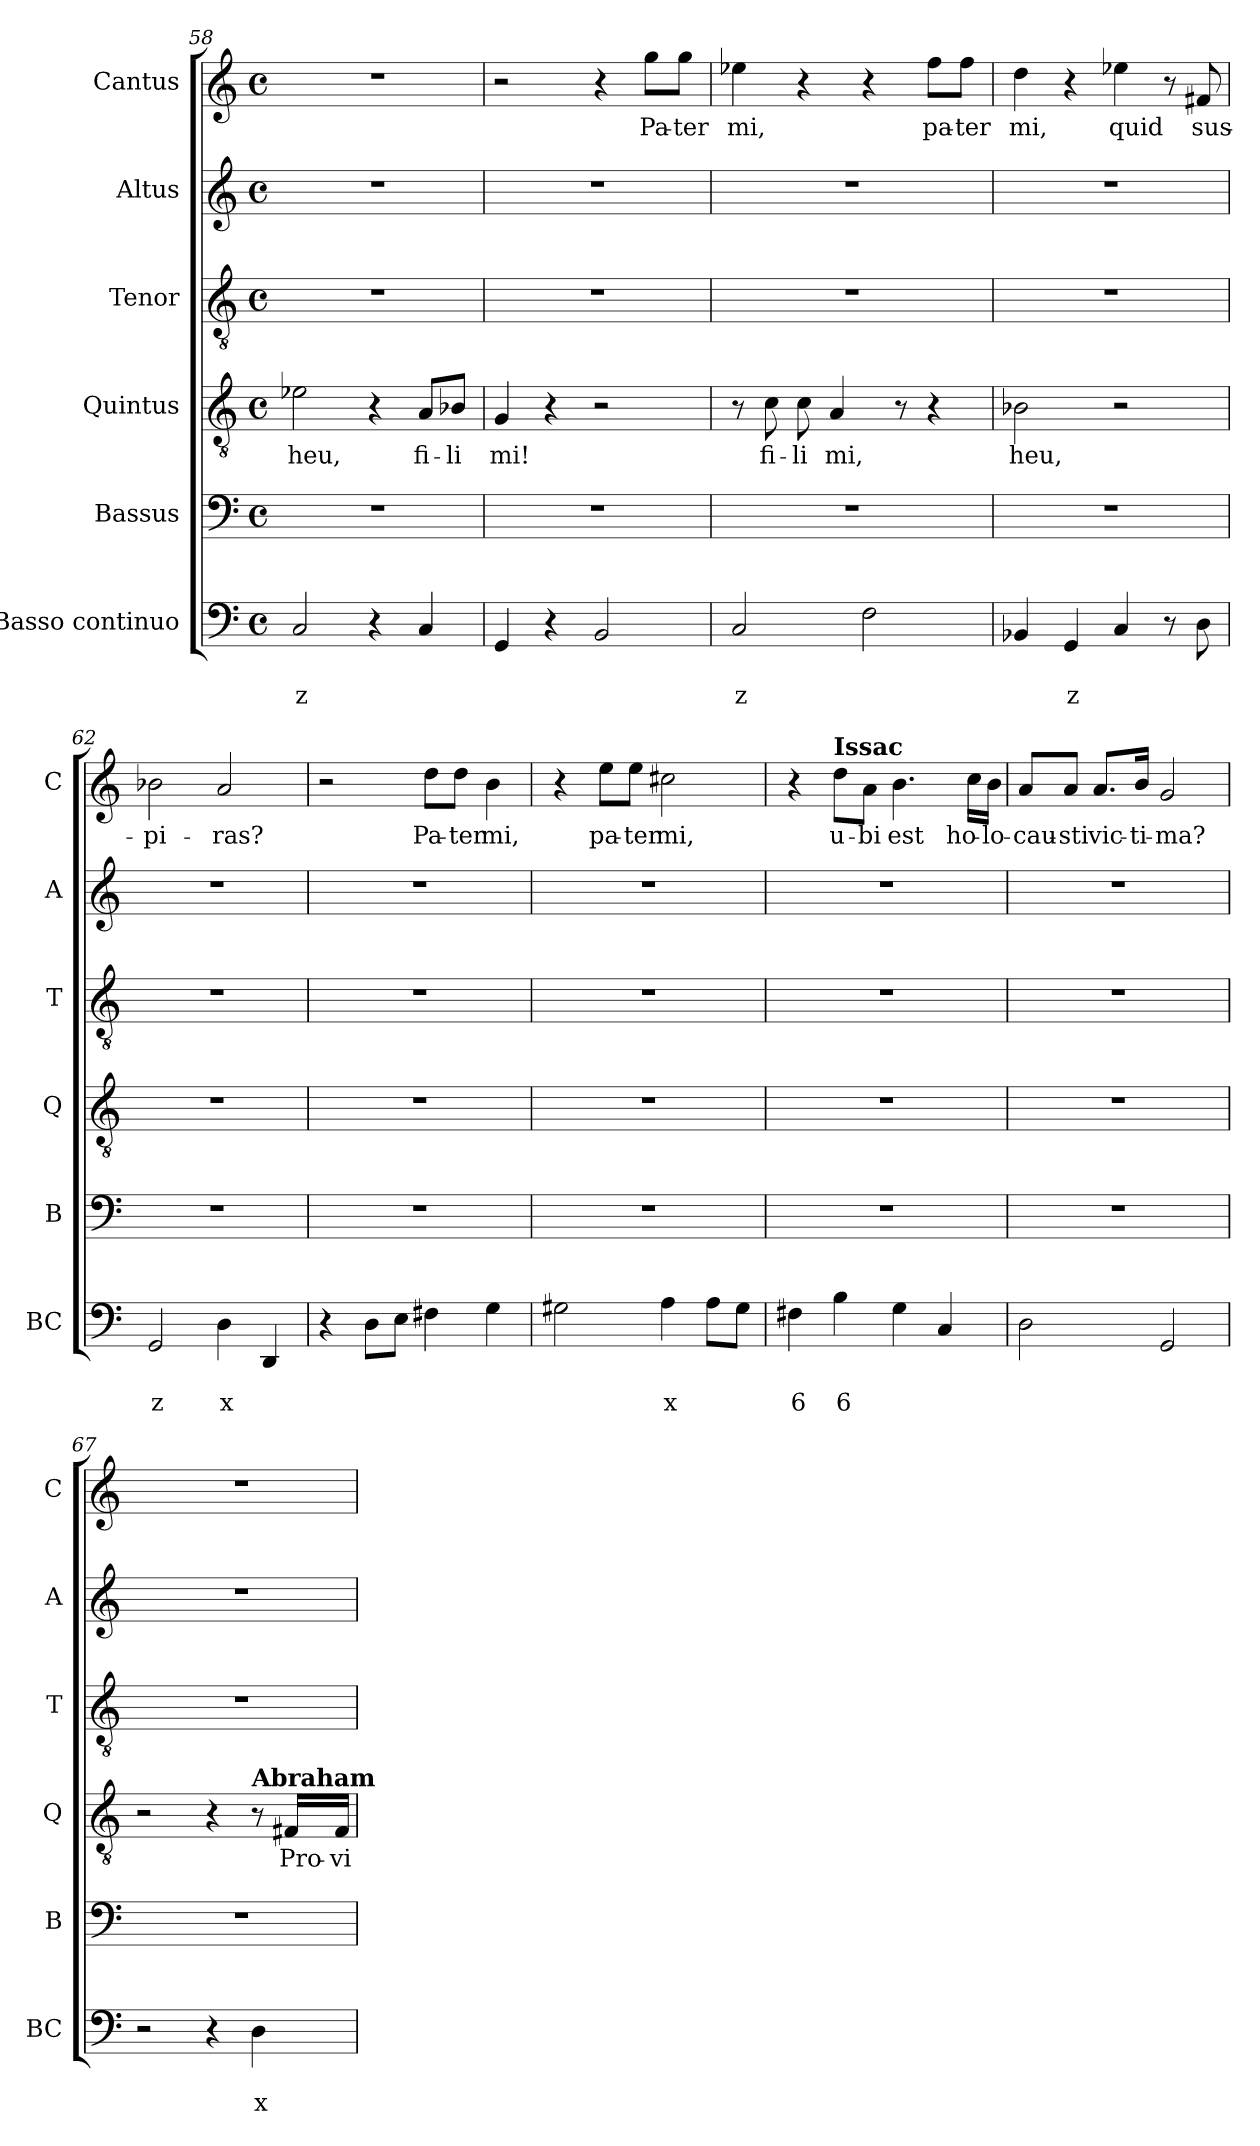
**kern	**text	**text	**kern	**kern	**text	**kern	**kern	**kern	**text
*part6	*part6	*part6	*part5	*part4	*part4	*part3	*part2	*part1	*part1
*staff6	*staff6	*staff6	*staff5	*staff4	*staff4	*staff3	*staff2	*staff1	*staff1
*I"Basso continuo	*	*	*I"Bassus	*I"Quintus	*	*I"Tenor	*I"Altus	*I"Cantus	*
*I'BC	*	*	*I'B	*I'Q	*	*I'T	*I'A	*I'C	*
*clefF4	*	*	*clefF4	*clefGv2	*	*clefGv2	*clefG2	*clefG2	*
*ITrd7c12	*	*	*	*	*	*	*	*	*
*k[]	*	*	*k[]	*k[]	*	*k[]	*k[]	*k[]	*
*C:	*	*	*C:	*C:	*	*C:	*C:	*C:	*
*M4/4	*	*	*M4/4	*M4/4	*	*M4/4	*M4/4	*M4/4	*
*met(c)	*	*	*met(c)	*met(c)	*	*met(c)	*met(c)	*met(c)	*
=58	=58	=58	=58	=58	=58	=58	=58	=58	=58
!	!	!LO:LY:b	!	!	!LO:LY:b	!	!	!	!
2CC/	.	z	1r	2e-X\	heu,	1r	1r	1r	.
4r	.	.	.	4r	.	.	.	.	.
!	!	!	!	!	!LO:LY:b	!	!	!	!
4CC/	.	.	.	8A/L	fi-	.	.	.	.
!	!	!	!	!	!LO:LY:b	!	!	!	!
.	.	.	.	8B-X/J	-li	.	.	.	.
!!LO:PB:g=z
=59	=59	=59	=59	=59	=59	=59	=59	=59	=59
!	!	!	!	!	!LO:LY:b	!	!	!	!
4GGG/	.	.	1r	4G/	mi!	1r	1r	2r	.
4r	.	.	.	4r	.	.	.	.	.
2BBB/	.	.	.	2r	.	.	.	4r	.
!	!	!	!	!	!	!	!	!	!LO:LY:b
.	.	.	.	.	.	.	.	8gg\L	Pa-
!	!	!	!	!	!	!	!	!	!LO:LY:b
.	.	.	.	.	.	.	.	8gg\J	-ter
=60	=60	=60	=60	=60	=60	=60	=60	=60	=60
!	!	!LO:LY:b	!	!	!	!	!	!	!LO:LY:b
2CC/	.	z	1r	8r	.	1r	1r	4ee-X\	mi,
!	!	!	!	!	!LO:LY:b	!	!	!	!
.	.	.	.	8c\	fi-	.	.	.	.
!	!	!	!	!	!LO:LY:b	!	!	!	!
.	.	.	.	8c\	-li	.	.	4r	.
!	!	!	!	!	!LO:LY:b	!	!	!	!
.	.	.	.	4A/	mi,	.	.	.	.
2FF\	.	.	.	.	.	.	.	4r	.
.	.	.	.	8r	.	.	.	.	.
!	!	!	!	!	!	!	!	!	!LO:LY:b
.	.	.	.	4r	.	.	.	8ff\L	pa-
!	!	!	!	!	!	!	!	!	!LO:LY:b
.	.	.	.	.	.	.	.	8ff\J	-ter
=61	=61	=61	=61	=61	=61	=61	=61	=61	=61
!	!	!	!	!	!LO:LY:b	!	!	!	!LO:LY:b
4BBB-X/	.	.	1r	2B-X\	heu,	1r	1r	4dd\	mi,
!	!	!LO:LY:b	!	!	!	!	!	!	!
4GGG/	.	z	.	.	.	.	.	4r	.
!	!	!	!	!	!	!	!	!	!LO:LY:b
4CC/	.	.	.	2r	.	.	.	4ee-X\	quid
8r	.	.	.	.	.	.	.	8r	.
!	!	!	!	!	!	!	!	!	!LO:LY:b
8DD\	.	.	.	.	.	.	.	8f#X/	sus-
=62	=62	=62	=62	=62	=62	=62	=62	=62	=62
!	!	!LO:LY:b	!	!	!	!	!	!	!LO:LY:b
2GGG/	.	z	1r	1r	.	1r	1r	2b-X\	-pi-
!	!	!LO:LY:b	!	!	!	!	!	!	!LO:LY:b
4DD\	.	x	.	.	.	.	.	2a/	-ras?
4DDD/	.	.	.	.	.	.	.	.	.
=63	=63	=63	=63	=63	=63	=63	=63	=63	=63
4r	.	.	1r	1r	.	1r	1r	2r	.
8DD\L	.	.	.	.	.	.	.	.	.
8EE\J	.	.	.	.	.	.	.	.	.
!	!	!	!	!	!	!	!	!	!LO:LY:b
4FF#X\	.	.	.	.	.	.	.	8dd\L	Pa-
!	!	!	!	!	!	!	!	!	!LO:LY:b
.	.	.	.	.	.	.	.	8dd\J	-ter
!	!	!	!	!	!	!	!	!	!LO:LY:b
4GG\	.	.	.	.	.	.	.	4b\	mi,
=64	=64	=64	=64	=64	=64	=64	=64	=64	=64
2GG#X\	.	.	1r	1r	.	1r	1r	4r	.
!	!	!	!	!	!	!	!	!	!LO:LY:b
.	.	.	.	.	.	.	.	8ee\L	pa-
!	!	!	!	!	!	!	!	!	!LO:LY:b
.	.	.	.	.	.	.	.	8ee\J	-ter
!	!	!LO:LY:b	!	!	!	!	!	!	!LO:LY:b
4AA\	.	x	.	.	.	.	.	2cc#X\	mi,
8AA\L	.	.	.	.	.	.	.	.	.
8GG#\J	.	.	.	.	.	.	.	.	.
!!LO:LB:g=z
=65	=65	=65	=65	=65	=65	=65	=65	=65	=65
!	!	!LO:LY:b	!	!	!	!	!	!	!
4FF#X\	.	6	1r	1r	.	1r	1r	4r	.
!	!	!	!	!	!	!	!	!LO:TX:a:B:t=Issac	!
!	!	!LO:LY:b	!	!	!	!	!	!	!LO:LY:b
4BB\	.	6	.	.	.	.	.	8dd\L	u-
!	!	!	!	!	!	!	!	!	!LO:LY:b
.	.	.	.	.	.	.	.	8a\J	-bi
!	!	!	!	!	!	!	!	!	!LO:LY:b
4GG\	.	.	.	.	.	.	.	4.b\	est
4CC/	.	.	.	.	.	.	.	.	.
!	!	!	!	!	!	!	!	!	!LO:LY:b
.	.	.	.	.	.	.	.	16cc\LL	ho-
!	!	!	!	!	!	!	!	!	!LO:LY:b
.	.	.	.	.	.	.	.	16b\JJ	-lo-
=66	=66	=66	=66	=66	=66	=66	=66	=66	=66
!	!	!	!	!	!	!	!	!	!LO:LY:b
2DD\	.	.	1r	1r	.	1r	1r	8a/L	-cau-
!	!	!	!	!	!	!	!	!	!LO:LY:b
.	.	.	.	.	.	.	.	8a/J	-sti
!	!	!	!	!	!	!	!	!	!LO:LY:b
.	.	.	.	.	.	.	.	8.a/L	vic-
!	!	!	!	!	!	!	!	!	!LO:LY:b
.	.	.	.	.	.	.	.	16b/Jk	-ti-
!	!	!	!	!	!	!	!	!	!LO:LY:b
2GGG/	.	.	.	.	.	.	.	2g/	-ma?
=67	=67	=67	=67	=67	=67	=67	=67	=67	=67
2r	.	.	1r	2r	.	1r	1r	1r	.
4r	.	.	.	4r	.	.	.	.	.
!	!	!	!	!LO:TX:a:B:t=Abraham	!	!	!	!	!
!	!	!LO:LY:b	!	!	!	!	!	!	!
4DD\	.	x	.	8r	.	.	.	.	.
!	!	!	!	!	!LO:LY:b	!	!	!	!
.	.	.	.	16F#X/LL	Pro-	.	.	.	.
!	!	!	!	!	!LO:LY:b	!	!	!	!
.	.	.	.	16F#/JJ	-vi-	.	.	.	.
=	=	=	=	=	=	=	=	=	=
*-	*-	*-	*-	*-	*-	*-	*-	*-	*-
